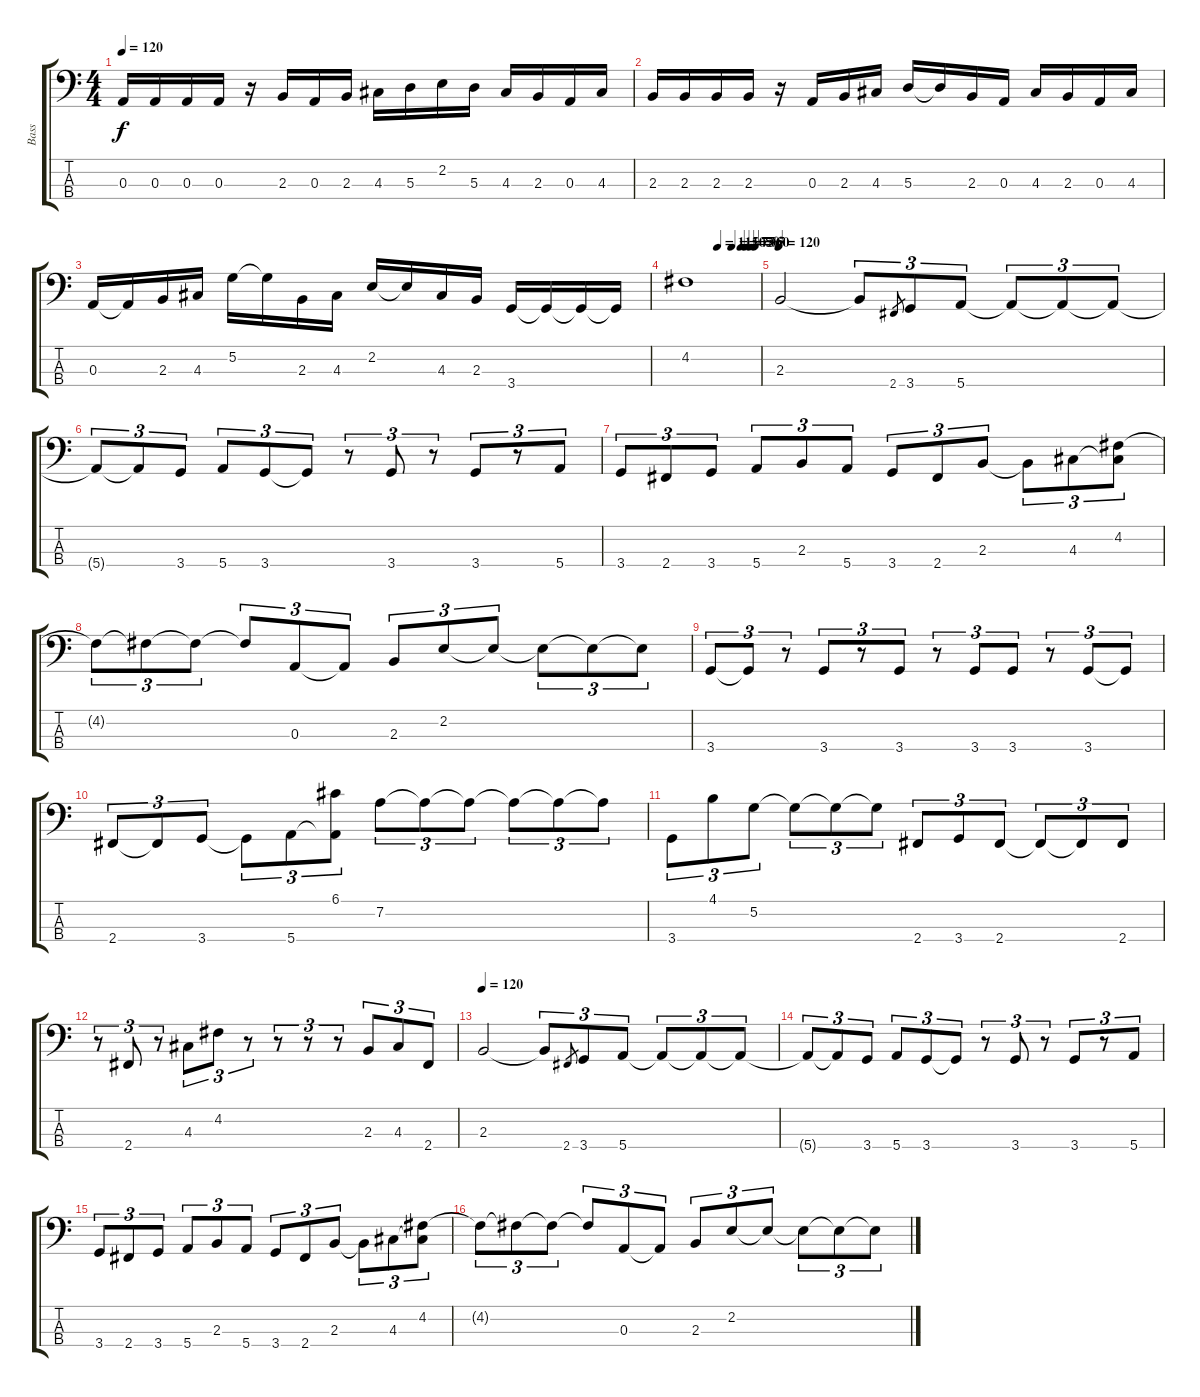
\track ("Bass" "Bass") {instrument electricbassfinger}
\staff {score tabs}
\tuning (G2 D2 A1 E1) {hide}
\ts (4 4)
\tempo 120
\clef f4
\ks c
0.3.16{dy f} 0.3.16 0.3.16 0.3.16 r.16 2.3.16 0.3.16 2.3.16 4.3.16 5.3.16 2.2.16 5.3.16 4.3.16 2.3.16 0.3.16 4.3.16 |
2.3.16 2.3.16 2.3.16 2.3.16 r.16 0.3.16 2.3.16 4.3.16 5.3.16 5.3{t}.16 2.3.16 0.3.16 4.3.16 2.3.16 0.3.16 4.3.16 |
0.3.16 0.3{t}.16 2.3.16 4.3.16 5.2.16 5.2{t}.16 2.3.16 4.3.16 2.2.16 2.2{t}.16 4.3.16 2.3.16 3.4.16 3.4{t}.16 3.4{t}.16 3.4{t}.16 |
\tempo (115 0.4375)
\tempo (105 0.625)
\tempo (75 0.75)
\tempo (70 0.8125)
\tempo (65 0.875)
\tempo (60 0.9375)
4.2.1 |
\tempo 120
2.3.2{volume 15} 2.3{t}.8{tu (3 2)} 2.4.8{gr} 3.4.8{tu (3 2)} 5.4.8{tu (3 2)} 5.4{t}.8{tu (3 2)} 5.4{t}.8{tu (3 2)} 5.4{t}.8{tu (3 2)} |
5.4{t}.8{tu (3 2)} 5.4{t}.8{tu (3 2)} 3.4.8{tu (3 2)} 5.4.8{tu (3 2)} 3.4.8{tu (3 2)} 3.4{t}.8{tu (3 2)} r.8{tu (3 2)} 3.4.8{tu (3 2)} r.8{tu (3 2)} 3.4.8{tu (3 2)} r.8{tu (3 2)} 5.4.8{tu (3 2)} |
3.4.8{tu (3 2)} 2.4.8{tu (3 2)} 3.4.8{tu (3 2)} 5.4.8{tu (3 2)} 2.3.8{tu (3 2)} 5.4.8{tu (3 2)} 3.4.8{tu (3 2)} 2.4.8{tu (3 2)} 2.3.8{tu (3 2)} 2.3{t}.8{tu (3 2)} 4.3.8{tu (3 2)} (4.2 4.3{t}).8{tu (3 2)} |
4.2{t}.8{tu (3 2)} 4.2{t}.8{tu (3 2)} 4.2{t}.8{tu (3 2)} 4.2{t}.8{tu (3 2)} 0.3.8{tu (3 2)} 0.3{t}.8{tu (3 2)} 2.3.8{tu (3 2)} 2.2.8{tu (3 2)} 2.2{t}.8{tu (3 2)} 2.2{t}.8{tu (3 2)} 2.2{t}.8{tu (3 2)} 2.2{t}.8{tu (3 2)} |
3.4.8{tu (3 2)} 3.4{t}.8{tu (3 2)} r.8{tu (3 2)} 3.4.8{tu (3 2)} r.8{tu (3 2)} 3.4.8{tu (3 2)} r.8{tu (3 2)} 3.4.8{tu (3 2)} 3.4.8{tu (3 2)} r.8{tu (3 2)} 3.4.8{tu (3 2)} 3.4{t}.8{tu (3 2)} |
2.4.8{tu (3 2)} 2.4{t}.8{tu (3 2)} 3.4.8{tu (3 2)} 3.4{t}.8{tu (3 2)} 5.4.8{tu (3 2)} (6.1 5.4{t}).8{tu (3 2)} 7.2.8{tu (3 2)} 7.2{t}.8{tu (3 2)} 7.2{t}.8{tu (3 2)} 7.2{t}.8{tu (3 2)} 7.2{t}.8{tu (3 2)} 7.2{t}.8{tu (3 2)} |
3.4.8{tu (3 2)} 4.1.8{tu (3 2)} 5.2.8{tu (3 2)} 5.2{t}.8{tu (3 2)} 5.2{t}.8{tu (3 2)} 5.2{t}.8{tu (3 2)} 2.4.8{tu (3 2)} 3.4.8{tu (3 2)} 2.4.8{tu (3 2)} 2.4{t}.8{tu (3 2)} 2.4{t}.8{tu (3 2)} 2.4.8{tu (3 2)} |
r.8{tu (3 2)} 2.4.8{tu (3 2)} r.8{tu (3 2)} 4.3.8{tu (3 2)} 4.2.8{tu (3 2)} r.8{tu (3 2)} r.8{tu (3 2)} r.8{tu (3 2)} r.8{tu (3 2)} 2.3.8{tu (3 2)} 4.3.8{tu (3 2)} 2.4.8{tu (3 2)} |
\tempo 120
2.3.2 2.3{t}.8{tu (3 2)} 2.4.8{gr} 3.4.8{tu (3 2)} 5.4.8{tu (3 2)} 5.4{t}.8{tu (3 2)} 5.4{t}.8{tu (3 2)} 5.4{t}.8{tu (3 2)} |
5.4{t}.8{tu (3 2)} 5.4{t}.8{tu (3 2)} 3.4.8{tu (3 2)} 5.4.8{tu (3 2)} 3.4.8{tu (3 2)} 3.4{t}.8{tu (3 2)} r.8{tu (3 2)} 3.4.8{tu (3 2)} r.8{tu (3 2)} 3.4.8{tu (3 2)} r.8{tu (3 2)} 5.4.8{tu (3 2)} |
3.4.8{tu (3 2)} 2.4.8{tu (3 2)} 3.4.8{tu (3 2)} 5.4.8{tu (3 2)} 2.3.8{tu (3 2)} 5.4.8{tu (3 2)} 3.4.8{tu (3 2)} 2.4.8{tu (3 2)} 2.3.8{tu (3 2)} 2.3{t}.8{tu (3 2)} 4.3.8{tu (3 2)} (4.2 4.3{t}).8{tu (3 2)} |
4.2{t}.8{tu (3 2)} 4.2{t}.8{tu (3 2)} 4.2{t}.8{tu (3 2)} 4.2{t}.8{tu (3 2)} 0.3.8{tu (3 2)} 0.3{t}.8{tu (3 2)} 2.3.8{tu (3 2)} 2.2.8{tu (3 2)} 2.2{t}.8{tu (3 2)} 2.2{t}.8{tu (3 2)} 2.2{t}.8{tu (3 2)} 2.2{t}.8{tu (3 2)}
